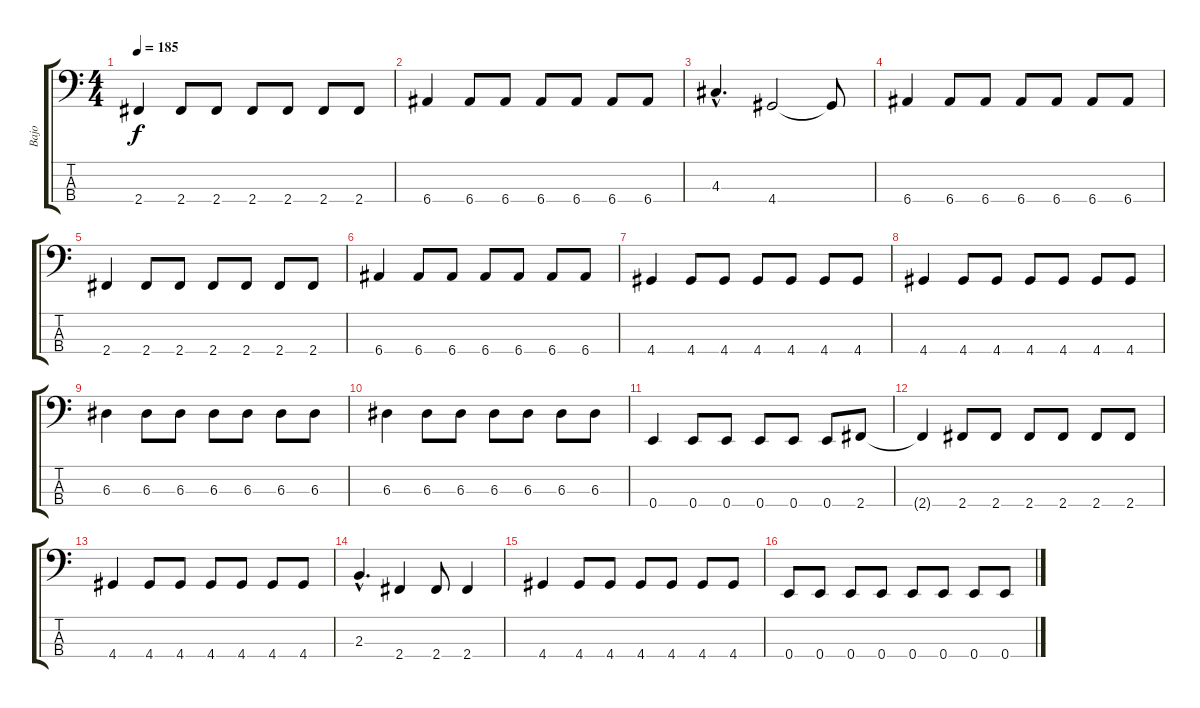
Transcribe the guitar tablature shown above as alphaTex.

\track ("Bajo" "Bajo") {instrument electricbassfinger}
\staff {score tabs}
\tuning (G2 D2 A1 E1) {hide}
\ts (4 4)
\tempo 185
\clef f4
\ks c
2.4.4{dy f} 2.4.8 2.4.8 2.4.8 2.4.8 2.4.8 2.4.8 |
6.4.4 6.4.8 6.4.8 6.4.8 6.4.8 6.4.8 6.4.8 |
4.3{hac}.4{d} 4.4.2 4.4{t}.8 |
6.4.4 6.4.8 6.4.8 6.4.8 6.4.8 6.4.8 6.4.8 |
2.4.4 2.4.8 2.4.8 2.4.8 2.4.8 2.4.8 2.4.8 |
6.4.4 6.4.8 6.4.8 6.4.8 6.4.8 6.4.8 6.4.8 |
4.4.4 4.4.8 4.4.8 4.4.8 4.4.8 4.4.8 4.4.8 |
4.4.4 4.4.8 4.4.8 4.4.8 4.4.8 4.4.8 4.4.8 |
6.3.4 6.3.8 6.3.8 6.3.8 6.3.8 6.3.8 6.3.8 |
6.3.4 6.3.8 6.3.8 6.3.8 6.3.8 6.3.8 6.3.8 |
0.4.4 0.4.8 0.4.8 0.4.8 0.4.8 0.4.8 2.4.8 |
2.4{t}.4 2.4.8 2.4.8 2.4.8 2.4.8 2.4.8 2.4.8 |
4.4.4 4.4.8 4.4.8 4.4.8 4.4.8 4.4.8 4.4.8 |
2.3{hac}.4{d} 2.4.4 2.4.8 2.4.4 |
4.4.4 4.4.8 4.4.8 4.4.8 4.4.8 4.4.8 4.4.8 |
0.4.8 0.4.8 0.4.8 0.4.8 0.4.8 0.4.8 0.4.8 0.4.8
